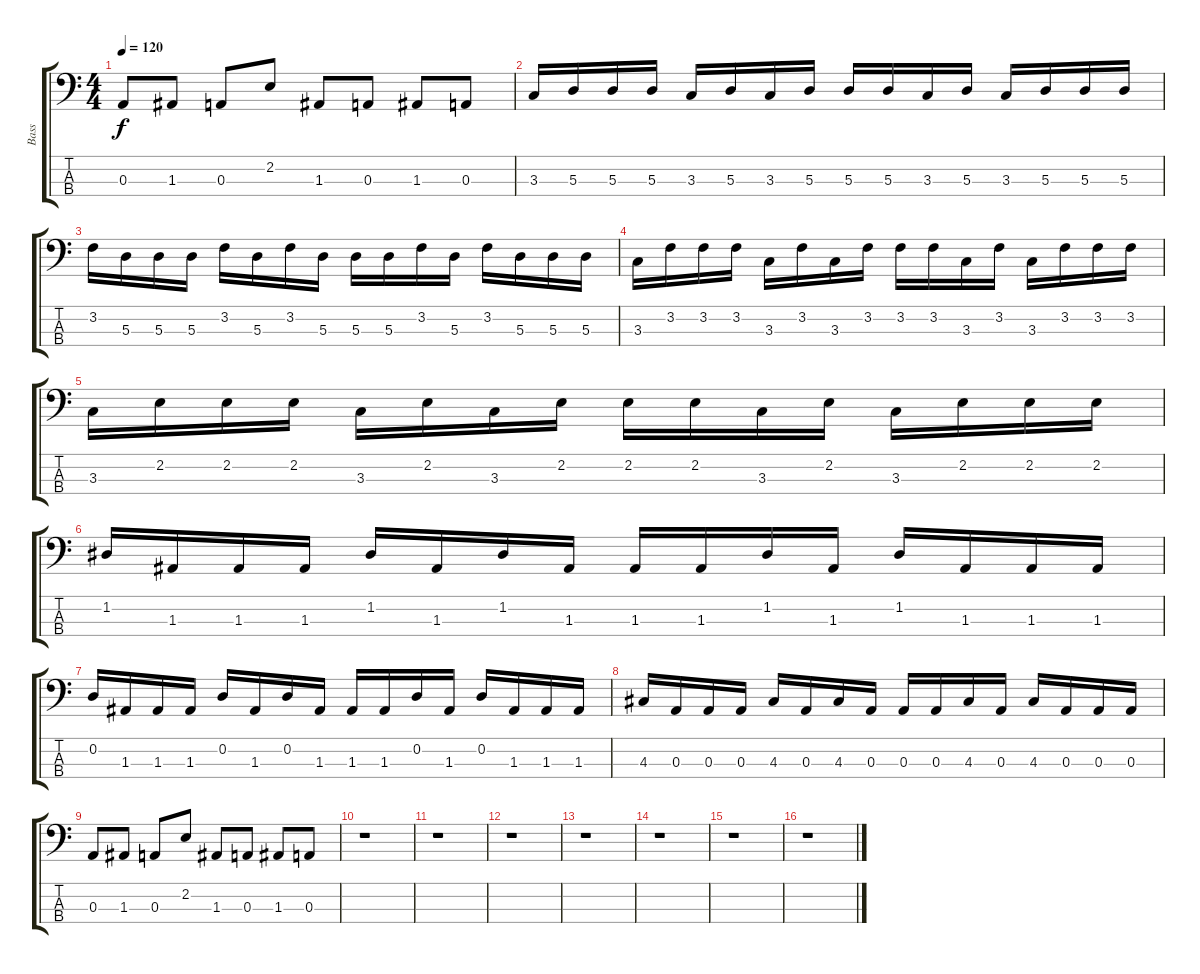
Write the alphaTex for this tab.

\track ("Bass" "Bass") {instrument electricbasspick}
\staff {score tabs}
\tuning (G2 D2 A1 E1) {hide}
\ts (4 4)
\tempo 120
\clef f4
\ks c
0.3.8{dy f} 1.3.8 0.3.8 2.2.8 1.3.8 0.3.8 1.3.8 0.3.8 |
3.3.16{instrument electricbasspick} 5.3.16 5.3.16 5.3.16 3.3.16 5.3.16 3.3.16 5.3.16 5.3.16 5.3.16 3.3.16 5.3.16 3.3.16 5.3.16 5.3.16 5.3.16 |
3.2.16 5.3.16 5.3.16 5.3.16 3.2.16 5.3.16 3.2.16 5.3.16 5.3.16 5.3.16 3.2.16 5.3.16 3.2.16 5.3.16 5.3.16 5.3.16 |
3.3.16 3.2.16 3.2.16 3.2.16 3.3.16 3.2.16 3.3.16 3.2.16 3.2.16 3.2.16 3.3.16 3.2.16 3.3.16 3.2.16 3.2.16 3.2.16 |
3.3.16 2.2.16 2.2.16 2.2.16 3.3.16 2.2.16 3.3.16 2.2.16 2.2.16 2.2.16 3.3.16 2.2.16 3.3.16 2.2.16 2.2.16 2.2.16 |
1.2.16 1.3.16 1.3.16 1.3.16 1.2.16 1.3.16 1.2.16 1.3.16 1.3.16 1.3.16 1.2.16 1.3.16 1.2.16 1.3.16 1.3.16 1.3.16 |
0.2.16 1.3.16 1.3.16 1.3.16 0.2.16 1.3.16 0.2.16 1.3.16 1.3.16 1.3.16 0.2.16 1.3.16 0.2.16 1.3.16 1.3.16 1.3.16 |
4.3.16 0.3.16 0.3.16 0.3.16 4.3.16 0.3.16 4.3.16 0.3.16 0.3.16 0.3.16 4.3.16 0.3.16 4.3.16 0.3.16 0.3.16 0.3.16 |
0.3.8 1.3.8 0.3.8 2.2.8 1.3.8 0.3.8 1.3.8 0.3.8 |
r.1 |
r.1 |
r.1 |
r.1 |
r.1 |
r.1 |
r.1
